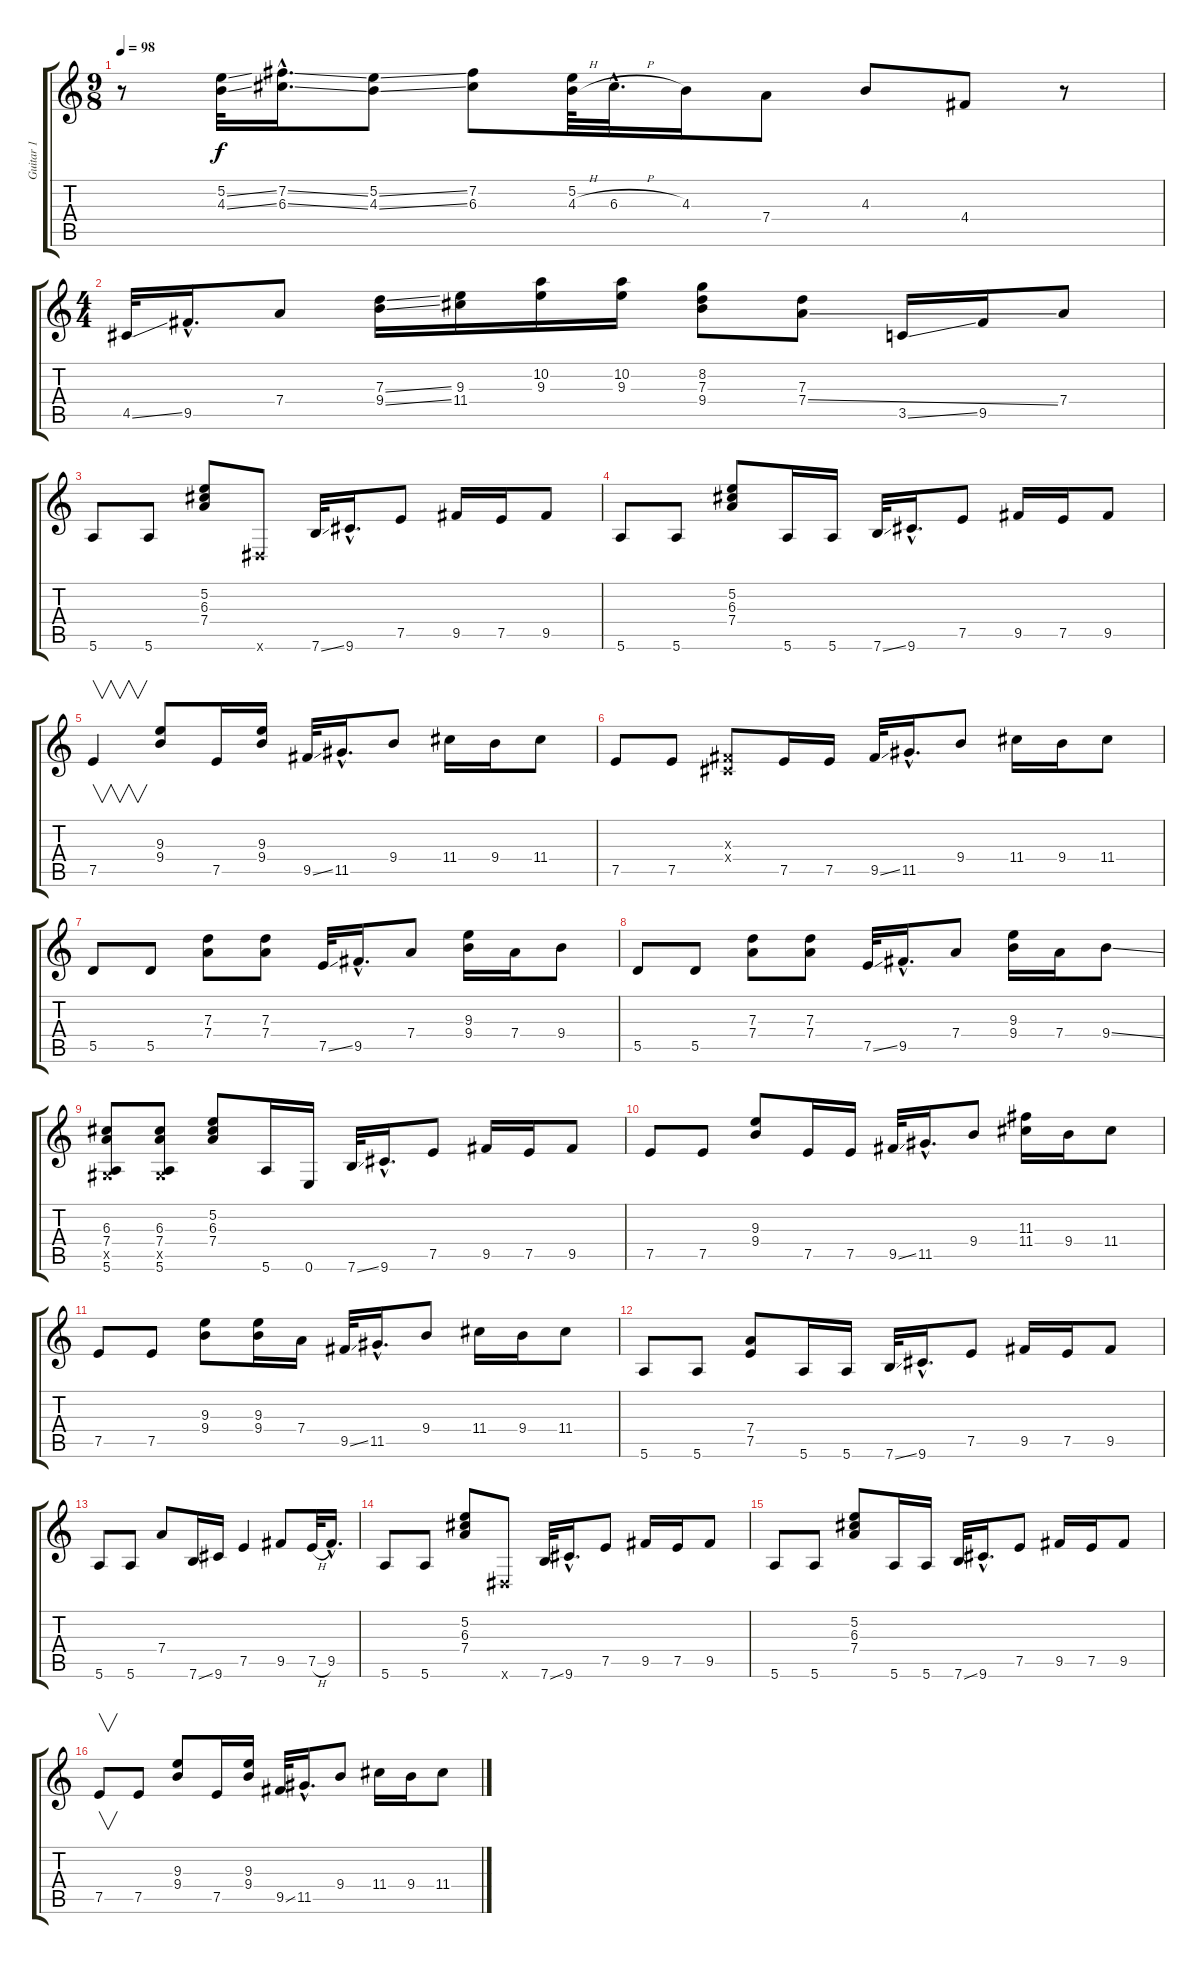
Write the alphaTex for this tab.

\track ("Guitar 1" "Guitar 1") {instrument electricguitarclean}
\staff {score tabs}
\tuning (E4 B3 G3 D3 A2 E2) {hide}
\ts (9 8)
\tempo 98
\clef g2
\ks c
r.8{dy f instrument electricguitarclean} (5.2{ss} 4.3{ss}).32 (7.2{ss hac} 6.3{ss hac}).16{d} (5.2{ss} 4.3{ss}).8 (7.2 6.3).8 (5.2 4.3{h}).64 6.3{h hac}.32{d} 4.3.16 7.4.8 4.3.8 4.4.8 r.8 |
\ts (4 4)
4.5{ss}.32 9.5{hac}.16{d} 7.4.8 (7.3{ss} 9.4{ss}).16 (9.3 11.4).16 (10.2 9.3).16 (10.2 9.3).16 (8.2 7.3 9.4).8 (7.3 7.4{ss}).8 3.5{ss}.16 9.5.16 7.4.8 |
5.6.8 5.6.8 (5.2 6.3 7.4).8 -1.6{x}.8 7.6{ss}.32 9.6{hac}.16{d} 7.5.8 9.5.16 7.5.16 9.5.8 |
5.6.8 5.6.8 (5.2 6.3 7.4).8 5.6.16 5.6.16 7.6{ss}.32 9.6{hac}.16{d} 7.5.8 9.5.16 7.5.16 9.5.8 |
7.5.4{v} (9.3 9.4).8 7.5.16 (9.3 9.4).16 9.5{ss}.32 11.5{hac}.16{d} 9.4.8 11.4.16 9.4.16 11.4.8 |
7.5.8 7.5.8 (-1.3{x} -1.4{x}).8 7.5.16 7.5.16 9.5{ss}.32 11.5{hac}.16{d} 9.4.8 11.4.16 9.4.16 11.4.8 |
5.5.8 5.5.8 (7.3 7.4).8 (7.3 7.4).8 7.5{ss}.32 9.5{hac}.16{d} 7.4.8 (9.3 9.4).16 7.4.16 9.4.8 |
5.5.8 5.5.8 (7.3 7.4).8 (7.3 7.4).8 7.5{ss}.32 9.5{hac}.16{d} 7.4.8 (9.3 9.4).16 7.4.16 9.4{ss}.8 |
(6.3 7.4 -1.5{x} 5.6).8 (6.3 7.4 -1.5{x} 5.6).8 (5.2 6.3 7.4).8 5.6.16 0.6.16 7.6{ss}.32 9.6{hac}.16{d} 7.5.8 9.5.16 7.5.16 9.5.8 |
7.5.8 7.5.8 (9.3 9.4).8 7.5.16 7.5.16 9.5{ss}.32 11.5{hac}.16{d} 9.4.8 (11.3 11.4).16 9.4.16 11.4.8 |
7.5.8 7.5.8 (9.3 9.4).8 (9.3 9.4).16 7.4.16 9.5{ss}.32 11.5{hac}.16{d} 9.4.8 11.4.16 9.4.16 11.4.8 |
5.6.8 5.6.8 (7.4 7.5).8 5.6.16 5.6.16 7.6{ss}.32 9.6{hac}.16{d} 7.5.8 9.5.16 7.5.16 9.5.8 |
5.6.8 5.6.8 7.4.8 7.6{ss}.16 9.6.16 7.5.4 9.5.8 7.5{h}.32 9.5{hac}.16{d} |
5.6.8 5.6.8 (5.2 6.3 7.4).8 -1.6{x}.8 7.6{ss}.32 9.6{hac}.16{d} 7.5.8 9.5.16 7.5.16 9.5.8 |
5.6.8 5.6.8 (5.2 6.3 7.4).8 5.6.16 5.6.16 7.6{ss}.32 9.6{hac}.16{d} 7.5.8 9.5.16 7.5.16 9.5.8 |
7.5.8{v} 7.5.8 (9.3 9.4).8 7.5.16 (9.3 9.4).16 9.5{ss}.32 11.5{hac}.16{d} 9.4.8 11.4.16 9.4.16 11.4.8
